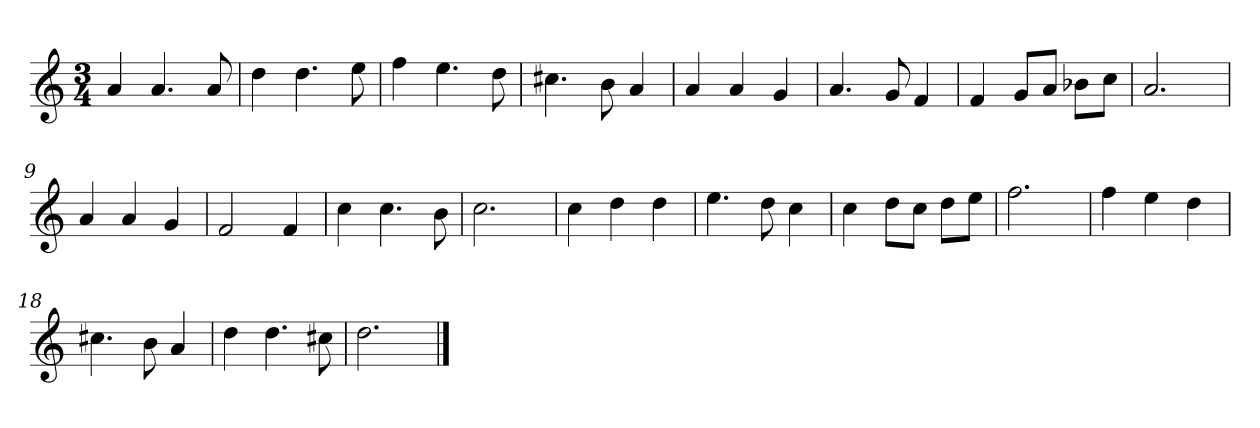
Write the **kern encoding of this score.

**kern
*part1
*staff1
*k[]
*M3/4
*MM120
=1
4a
4.a
8a
=2
4dd
4.dd
8ee
=3
4ff
4.ee
8dd
=4
4.cc#X
8b
4a
=5
4a
4a
4g
=6
4.a
8g
4f
=7
4f
8gL
8aJ
8b-XL
8ccJ
=8
2.a
=9
4a
4a
4g
=10
2f
4f
=11
4cc
4.cc
8b
=12
2.cc
=13
4cc
4dd
4dd
=14
4.ee
8dd
4cc
=15
4cc
8ddL
8ccJ
8ddL
8eeJ
=16
2.ff
=17
4ff
4ee
4dd
=18
4.cc#X
8b
4a
=19
4dd
4.dd
8cc#X
=20
2.dd
==
*-
